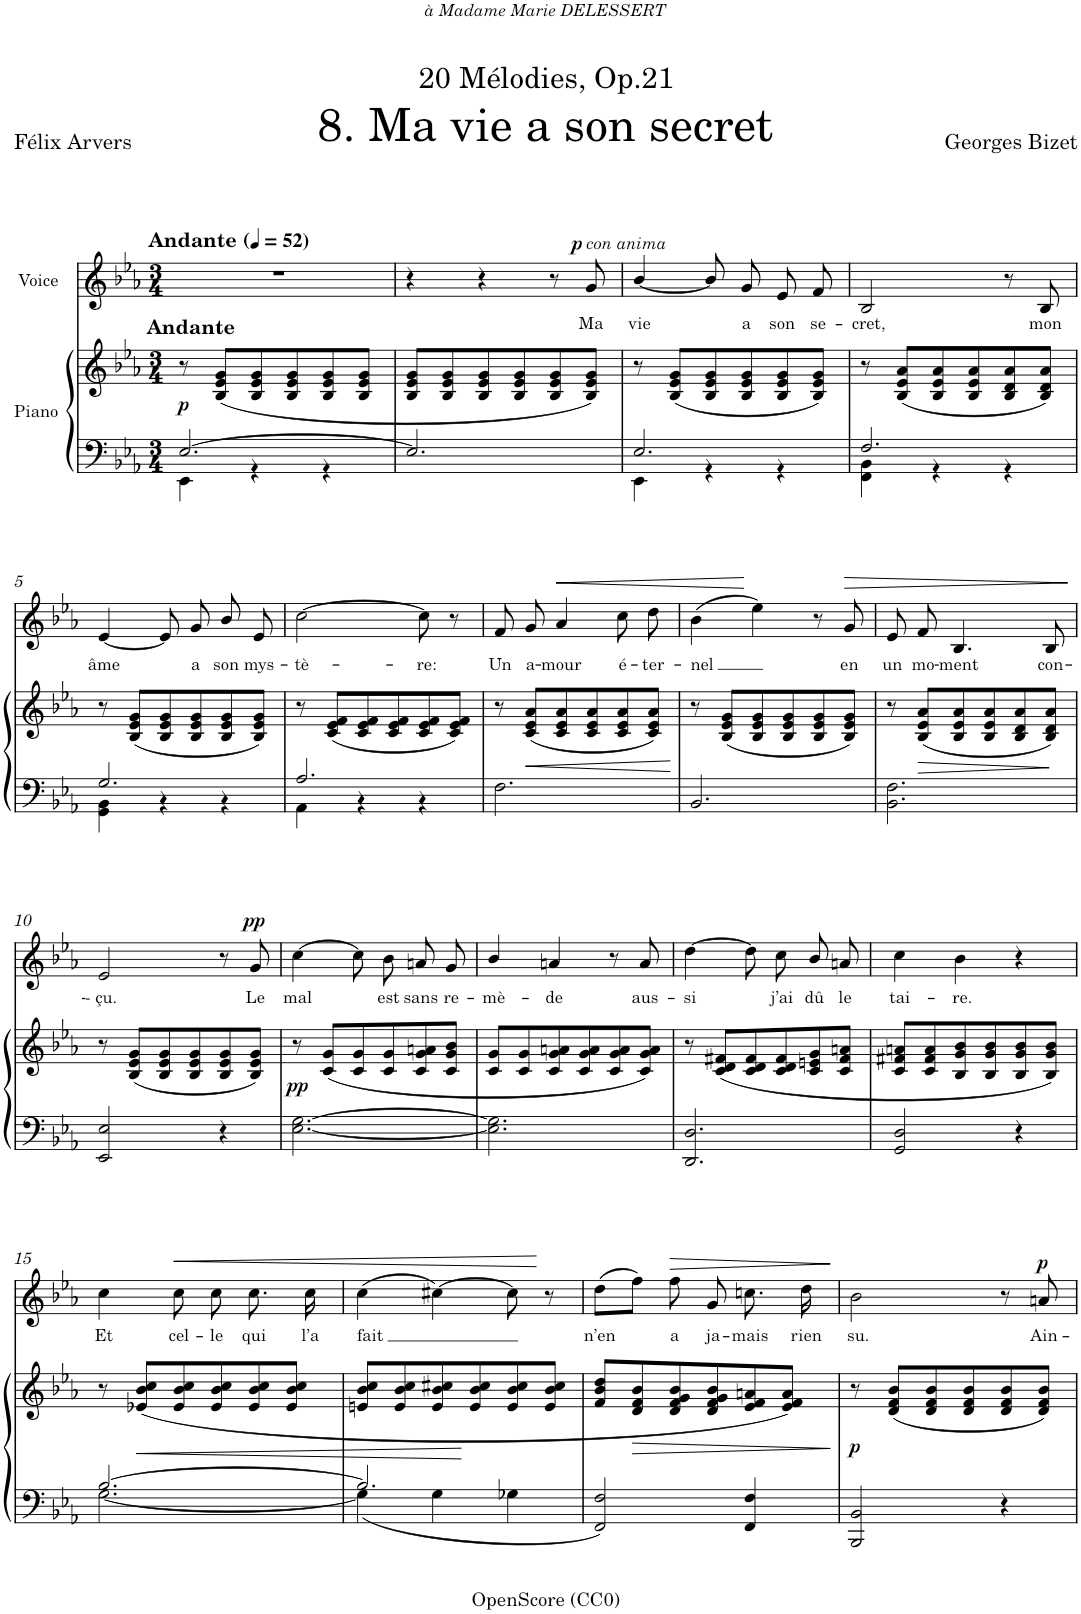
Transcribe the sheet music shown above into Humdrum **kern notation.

**kern	**kern	**dynam	**kern	**text	**dynam
*part2	*part2	*part2	*part1	*part1	*part1
*staff3	*staff2	*staff2/3	*staff1	*staff1	*staff1
*I"Piano	*	*	*I"Voice	*	*
*I'Pno	*	*	*	*	*
*clefF4	*clefG2	*	*clefG2	*	*
*k[b-e-a-]	*k[b-e-a-]	*	*k[b-e-a-]	*	*
*M3/4	*M3/4	*	*M3/4	*	*
*MM52	*MM52	*	*MM52	*	*
=1	=1	=1	=1	=1	=1
*^	*	*	*	*	*
!	!	!	!	!LO:TX:a:B:t=Andante	!	!
!	!	!LO:TX:a:B:t=Andante	!	!	!	!
!	!	!	!LO:DY:b	!	!	!
[2.E-/	4EE-\	8r	p	2.r	.	.
.	.	(<8B-/ 8e-/ 8g/L	.	.	.	.
.	4r	8B-/ 8e-/ 8g/	.	.	.	.
.	.	8B-/ 8e-/ 8g/	.	.	.	.
.	4r	8B-/ 8e-/ 8g/	.	.	.	.
.	.	8B-/ 8e-/ 8g/J	.	.	.	.
*v	*v	*	*	*	*	*
=2	=2	=2	=2	=2	=2
2.E-/]	8B-/ 8e-/ 8g/L	.	4r	.	.
.	8B-/ 8e-/ 8g/	.	.	.	.
.	8B-/ 8e-/ 8g/	.	4r	.	.
.	8B-/ 8e-/ 8g/	.	.	.	.
.	8B-/ 8e-/ 8g/	.	8r	.	.
!	!	!	!	!LO:LY:b	!LO:DY:a
!	!	!	!	!	!LO:DY:n=1:a
.	8B-/ 8e-/ 8g/J)	.	8g/	Ma	p other-dynamics
=3	=3	=3	=3	=3	=3
*^	*	*	*	*	*
!	!	!	!	!	!LO:LY:b	!
2.E-/	4EE-\	8r	.	[4b-/	vie	.
.	.	(8B-/ 8e-/ 8g/L	.	.	.	.
.	4r	8B-/ 8e-/ 8g/	.	8b-/]	.	.
!	!	!	!	!	!LO:LY:b	!
.	.	8B-/ 8e-/ 8g/	.	8g/	a	.
!	!	!	!	!	!LO:LY:b	!
.	4r	8B-/ 8e-/ 8g/	.	8e-/	son	.
!	!	!	!	!	!LO:LY:b	!
.	.	8B-/ 8e-/ 8g/J)	.	8f/	se-	.
=4	=4	=4	=4	=4	=4	=4
!	!	!	!	!	!LO:LY:b	!
2.F/	4FF\ 4BB-\	8r	.	2B-/	-cret,	.
.	.	(8B-/ 8e-/ 8a-/L	.	.	.	.
.	4r	8B-/ 8e-/ 8a-/	.	.	.	.
.	.	8B-/ 8e-/ 8a-/	.	.	.	.
.	4r	8B-/ 8d/ 8a-/	.	8r	.	.
!	!	!	!	!	!LO:LY:b	!
.	.	8B-/ 8d/ 8a-/J)	.	8B-/	mon	.
!!LO:LB:g=z
=5	=5	=5	=5	=5	=5	=5
!	!	!	!	!	!LO:LY:b	!
2.G/	4GG\ 4BB-\	8r	.	[4e-/	âme	.
.	.	(8B-/ 8e-/ 8g/L	.	.	.	.
.	4r	8B-/ 8e-/ 8g/	.	8e-/]	.	.
!	!	!	!	!	!LO:LY:b	!
.	.	8B-/ 8e-/ 8g/	.	8g/	a	.
!	!	!	!	!	!LO:LY:b	!
.	4r	8B-/ 8e-/ 8g/	.	8b-/	son	.
!	!	!	!	!	!LO:LY:b	!
.	.	8B-/ 8e-/ 8g/J)	.	8e-/	mys-	.
=6	=6	=6	=6	=6	=6	=6
!	!	!	!	!	!LO:LY:b	!
2.A-/	4AA-\	8r	.	[2cc\	-tè-	.
.	.	(8c/ 8e-/ 8f/L	.	.	.	.
.	4r	8c/ 8e-/ 8f/	.	.	.	.
.	.	8c/ 8e-/ 8f/	.	.	.	.
!	!	!	!	!	!LO:LY:b	!
.	4r	8c/ 8e-/ 8f/	.	8cc\]	-re:	.
.	.	8c/ 8e-/ 8f/J)	.	8r	.	.
*v	*v	*	*	*	*	*
=7	=7	=7	=7	=7	=7
!	!	!	!	!LO:LY:b	!
2.F\	8r	.	8f/	Un	.
!	!	!LO:HP:b	!	!LO:LY:b	!
.	(8c/ 8e-/ 8a-/L	<	8g/	a-	.
!	!	!	!	!LO:LY:b	!LO:HP:b
.	8c/ 8e-/ 8a-/	.	4a-/	-mour	<
.	8c/ 8e-/ 8a-/	.	.	.	.
!	!	!	!	!LO:LY:b	!
.	8c/ 8e-/ 8a-/	.	8cc\	é-	.
!	!	!	!	!LO:LY:b	!
.	8c/ 8e-/ 8a-/J)	.	8dd\	-ter-	.
.	.	[	.	.	.
=8	=8	=8	=8	=8	=8
!	!	!	!	!LO:LY:b	!
2.BB-/	8r	.	(4b-\	-nel	.
.	(8B-/ 8e-/ 8g/L	.	.	.	.
.	8B-/ 8e-/ 8g/	.	4ee-\)	.	[
.	8B-/ 8e-/ 8g/	.	.	.	.
.	8B-/ 8e-/ 8g/	.	8r	.	.
!	!	!	!	!LO:LY:b	!LO:HP:b
.	8B-/ 8e-/ 8g/J)	.	8g/	en	>
=9	=9	=9	=9	=9	=9
!	!	!	!	!LO:LY:b	!
2.BB-\ 2.F\	8r	.	8e-/	un	.
!	!	!LO:HP:b	!	!LO:LY:b	!
.	(8B-/ 8e-/ 8a-/L	>	8f/	mo-	.
!	!	!	!	!LO:LY:b	!
.	8B-/ 8e-/ 8a-/	.	4.B-/	-ment	.
.	8B-/ 8e-/ 8a-/	.	.	.	.
.	8B-/ 8d/ 8a-/	.	.	.	.
!	!	!	!	!LO:LY:b	!
.	8B-/ 8d/ 8a-/J)	.	8B-/	con-	.
.	.	]	.	.	]
!!LO:LB:g=z
=10	=10	=10	=10	=10	=10
!	!	!	!	!LO:LY:b	!
2EE-/ 2E-/	8r	.	2e-/	-- çu.	.
.	(8B-/ 8e-/ 8g/L	.	.	.	.
.	8B-/ 8e-/ 8g/	.	.	.	.
.	8B-/ 8e-/ 8g/	.	.	.	.
4r	8B-/ 8e-/ 8g/	.	8r	.	.
!	!	!	!	!LO:LY:b	!LO:DY:a
.	8B-/ 8e-/ 8g/J)	.	8g/	Le	pp
=11	=11	=11	=11	=11	=11
!	!	!LO:DY:b	!	!LO:LY:b	!
[2.E-\ [2.G\	8r	pp	[4cc\	mal	.
.	(<8c/ 8g/L	.	.	.	.
.	8c/ 8g/	.	8cc\]	.	.
!	!	!	!	!LO:LY:b	!
.	8c/ 8g/	.	8b-\	est	.
!	!	!	!	!LO:LY:b	!
.	8c/ 8g/ 8an/	.	8an/	sans	.
!	!	!	!	!LO:LY:b	!
.	8c/ 8g/ 8b-/J	.	8g/	re-	.
=12	=12	=12	=12	=12	=12
!	!	!	!	!LO:LY:b	!
2.E-\] 2.G\]	8c/ 8g/L	.	4b-/	-mè-	.
.	8c/ 8g/	.	.	.	.
!	!	!	!	!LO:LY:b	!
.	8c/ 8g/ 8an/	.	4an/	-de	.
.	8c/ 8g/ 8a/	.	.	.	.
.	8c/ 8g/ 8a/	.	8r	.	.
!	!	!	!	!LO:LY:b	!
.	8c/ 8g/ 8a/J)	.	8a/	aus-	.
=13	=13	=13	=13	=13	=13
!	!	!	!	!LO:LY:b	!
2.DD/ 2.D/	8r	.	[4dd\	-si	.
.	(<8c/ 8d/ 8f#X/L	.	.	.	.
.	8c/ 8d/ 8f#/	.	8dd\]	.	.
!	!	!	!	!LO:LY:b	!
.	8c/ 8d/ 8f#/	.	8cc\	j’ai	.
!	!	!	!	!LO:LY:b	!
.	8c/ 8en/ 8g/	.	8b-/	dû	.
!	!	!	!	!LO:LY:b	!
.	8c/ 8f#/ 8an/J	.	8an/	le	.
=14	=14	=14	=14	=14	=14
!	!	!	!	!LO:LY:b	!
2GG/ 2D/	8c/ 8f#X/ 8an/L	.	4cc\	tai-	.
.	8c/ 8f#/ 8a/	.	.	.	.
!	!	!	!	!LO:LY:b	!
.	8B-/ 8g/ 8b-/	.	4b-\	-re.	.
.	8B-/ 8g/ 8b-/	.	.	.	.
4r	8B-/ 8g/ 8b-/	.	4r	.	.
.	8B-/ 8g/ 8b-/J)	.	.	.	.
!!LO:LB:g=z
=15	=15	=15	=15	=15	=15
*^	*	*	*	*	*
!	!	!	!	!	!LO:LY:b	!
[2.B-/	[2.G\	8r	.	4cc\	Et	.
!	!	!	!LO:HP:b	!	!	!
.	.	(<8e-X/ 8b-/ 8cc/L	<	.	.	.
!	!	!	!	!	!LO:LY:b	!LO:HP:b
.	.	8e-/ 8b-/ 8cc/	.	8cc\	cel-	<
!	!	!	!	!	!LO:LY:b	!
.	.	8e-/ 8b-/ 8cc/	.	8cc\	-le	.
!	!	!	!	!	!LO:LY:b	!
.	.	8e-/ 8b-/ 8cc/	.	8.cc\	qui	.
.	.	8e-/ 8b-/ 8cc/J	.	.	.	.
!	!	!	!	!	!LO:LY:b	!
.	.	.	.	16cc\	l’a	.
=16	=16	=16	=16	=16	=16	=16
!	!	!	!	!	!LO:LY:b	!
2.B-/]	4G\]	8en/ 8b-/ 8cc/L	.	(4cc\	fait	.
.	.	8e/ 8b-/ 8cc/	.	.	.	.
.	4G\	8e/ 8b-/ 8cc#X/	.	[4cc#X\)	.	.
.	.	8e/ 8b-/ 8cc#/	[	.	.	.
.	4G-X\	8e/ 8b-/ 8cc#/	.	8cc#\]	.	.
.	.	8e/ 8b-/ 8cc#/J	.	8r	.	[
=17	=17	=17	=17	=17	=17	=17
!	!	!	!	!	!LO:LY:b	!
2F/	2FF/	8f/ 8b-/ 8dd/L	.	(8dd\L	n’en	.
!	!	!	!LO:HP:b	!	!	!
.	.	8d/ 8f/ 8b-/	>	8ff\J)	.	.
!	!	!	!	!	!LO:LY:b	!LO:HP:b
.	.	8d/ 8f/ 8g/ 8b-/	.	8ff\	a	>
!	!	!	!	!	!LO:LY:b	!
.	.	8d/ 8f/ 8g/ 8b-/	.	8g/	ja-	.
!	!	!	!	!	!LO:LY:b	!
4F/	4FF/	8e-/ 8f/ 8an/	.	8.ccn\	-mais	.
.	.	8e-/ 8f/ 8a/J)	.	.	.	.
!	!	!	!	!	!LO:LY:b	!
.	.	.	.	16dd\	rien	.
*v	*v	*	*	*	*	*
.	.	]	.	.	]
=18	=18	=18	=18	=18	=18
!	!	!LO:DY:b	!	!LO:LY:b	!
2BBB-/ 2BB-/	8r	p	2b-\	su.	.
.	(8d/ 8f/ 8b-/L	.	.	.	.
.	8d/ 8f/ 8b-/	.	.	.	.
.	8d/ 8f/ 8b-/	.	.	.	.
4r	8d/ 8f/ 8b-/	.	8r	.	.
!	!	!	!	!LO:LY:b	!LO:DY:a
.	8d/ 8f/ 8b-/J)	.	8an/	Ain-	p
=	=	=	=	=	=
*-	*-	*-	*-	*-	*-
